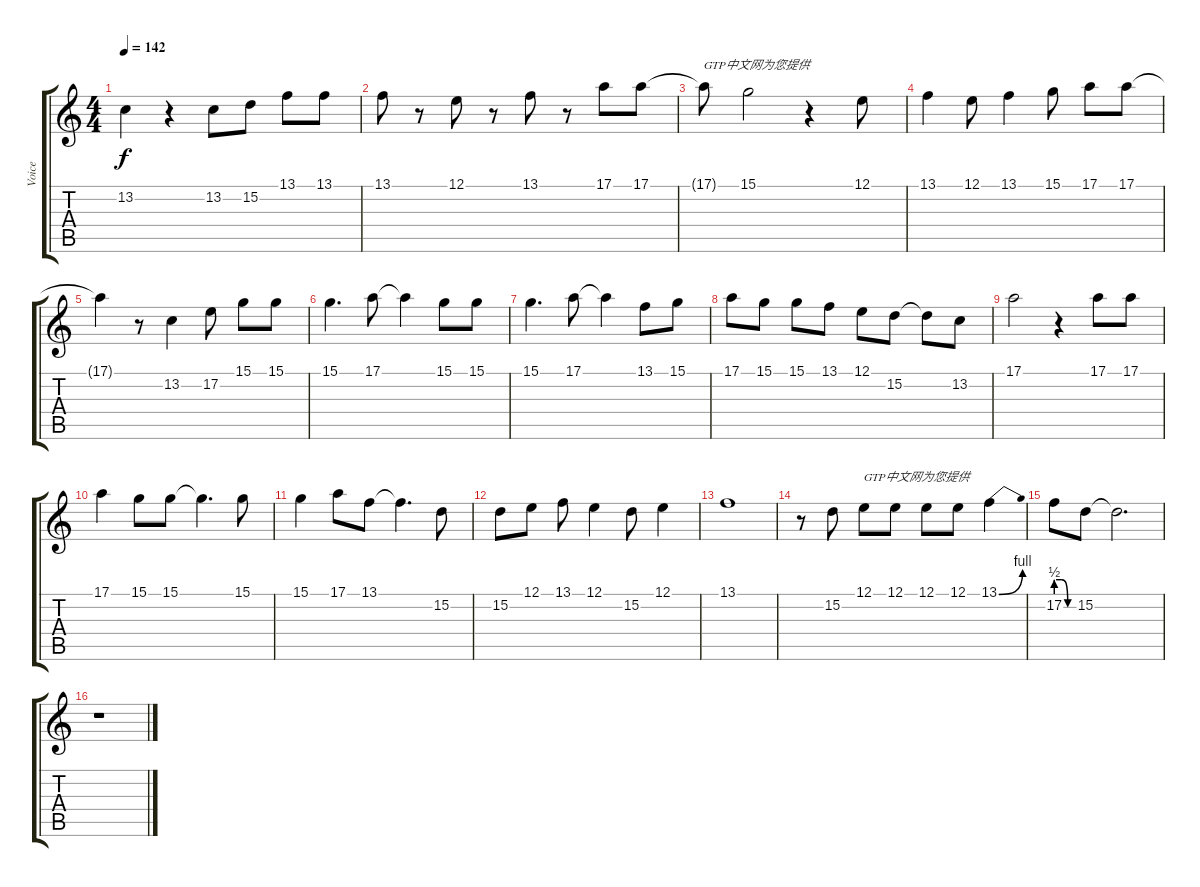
\track ("Voice" "Voice") {instrument sopranosax}
\staff {score tabs}
\tuning (E4 B3 G3 D3 A2 E2) {hide}
\ts (4 4)
\tempo 142
\clef g2
\ks c
13.2.4{dy f} r.4 13.2.8 15.2.8 13.1.8 13.1.8 |
13.1.8 r.8 12.1.8 r.8 13.1.8 r.8 17.1.8 17.1.8 |
17.1{t}.8{txt "GTP中文网为您提供"} 15.1.2 r.4 12.1.8 |
13.1.4 12.1.8 13.1.4 15.1.8 17.1.8 17.1.8 |
17.1{t}.4 r.8 13.2.4 17.2.8 15.1.8 15.1.8 |
15.1.4{d} 17.1.8 17.1{t}.4 15.1.8 15.1.8 |
15.1.4{d} 17.1.8 17.1{t}.4 13.1.8 15.1.8 |
17.1.8 15.1.8 15.1.8 13.1.8 12.1.8 15.2.8 15.2{t}.8 13.2.8 |
17.1.2 r.4 17.1.8 17.1.8 |
17.1.4 15.1.8 15.1.8 15.1{t}.4{d} 15.1.8 |
15.1.4 17.1.8 13.1.8 13.1{t}.4{d} 15.2.8 |
15.2.8 12.1.8 13.1.8 12.1.4 15.2.8 12.1.4 |
13.1.1 |
r.8 15.2.8 12.1.8{txt "GTP中文网为您提供"} 12.1.8 12.1.8 12.1.8 13.1{be (bend 0 0 60 4)}.4 |
17.2{be (custom 0 2 20 2 40 0 60 0)}.8 15.2.8 15.2{t}.2{d} |
r.1
